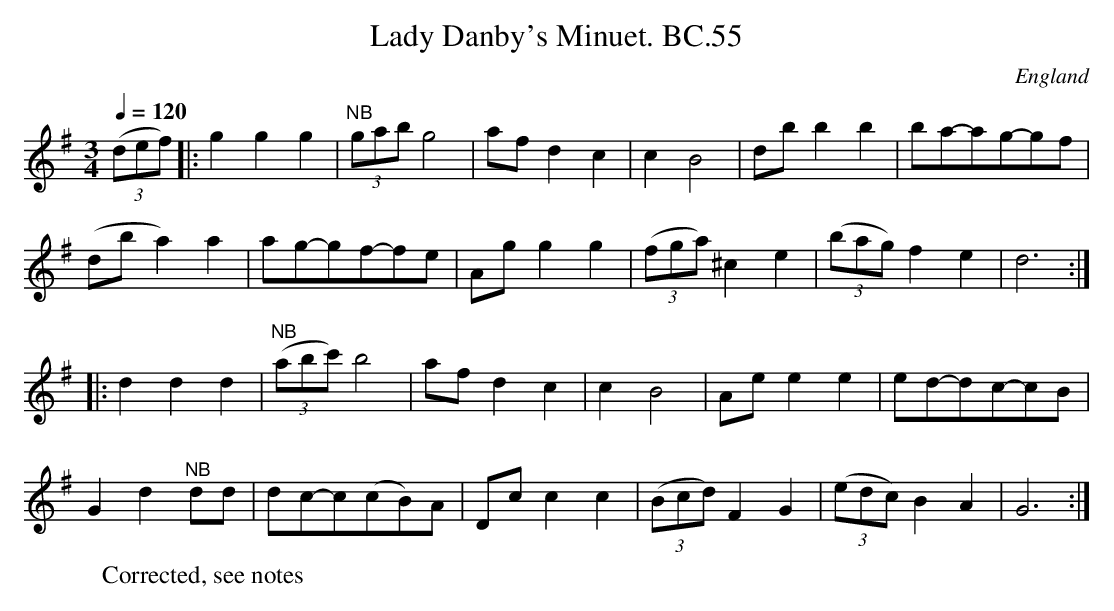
X:1
T:Lady Danby's Minuet. BC.55
M:3/4
L:1/8
Q:1/4=120
O:England
K:G major
((3def)|:g2 g2 g2|"^NB"(3gab g4|af d2 c2|\
c2 B4|db b2 b2|ba-ag-gf|!
(db a2)a2|ag-gf-fe|Ag g2 g2|((3fga) ^c2 e2|\
((3bag) f2 e2|d6:|!
|:d2 d2 d2|"^NB"((3abc') b4|af d2 c2|c2 B4|\
Ae e2 e2|ed-dc-cB|!
G2d2 "^NB" dd|dc-c(cB)A|Dc c2 c2|\
((3Bcd) F2 G2|((3edc) B2 A2|G6:|
W:Corrected, see notes
